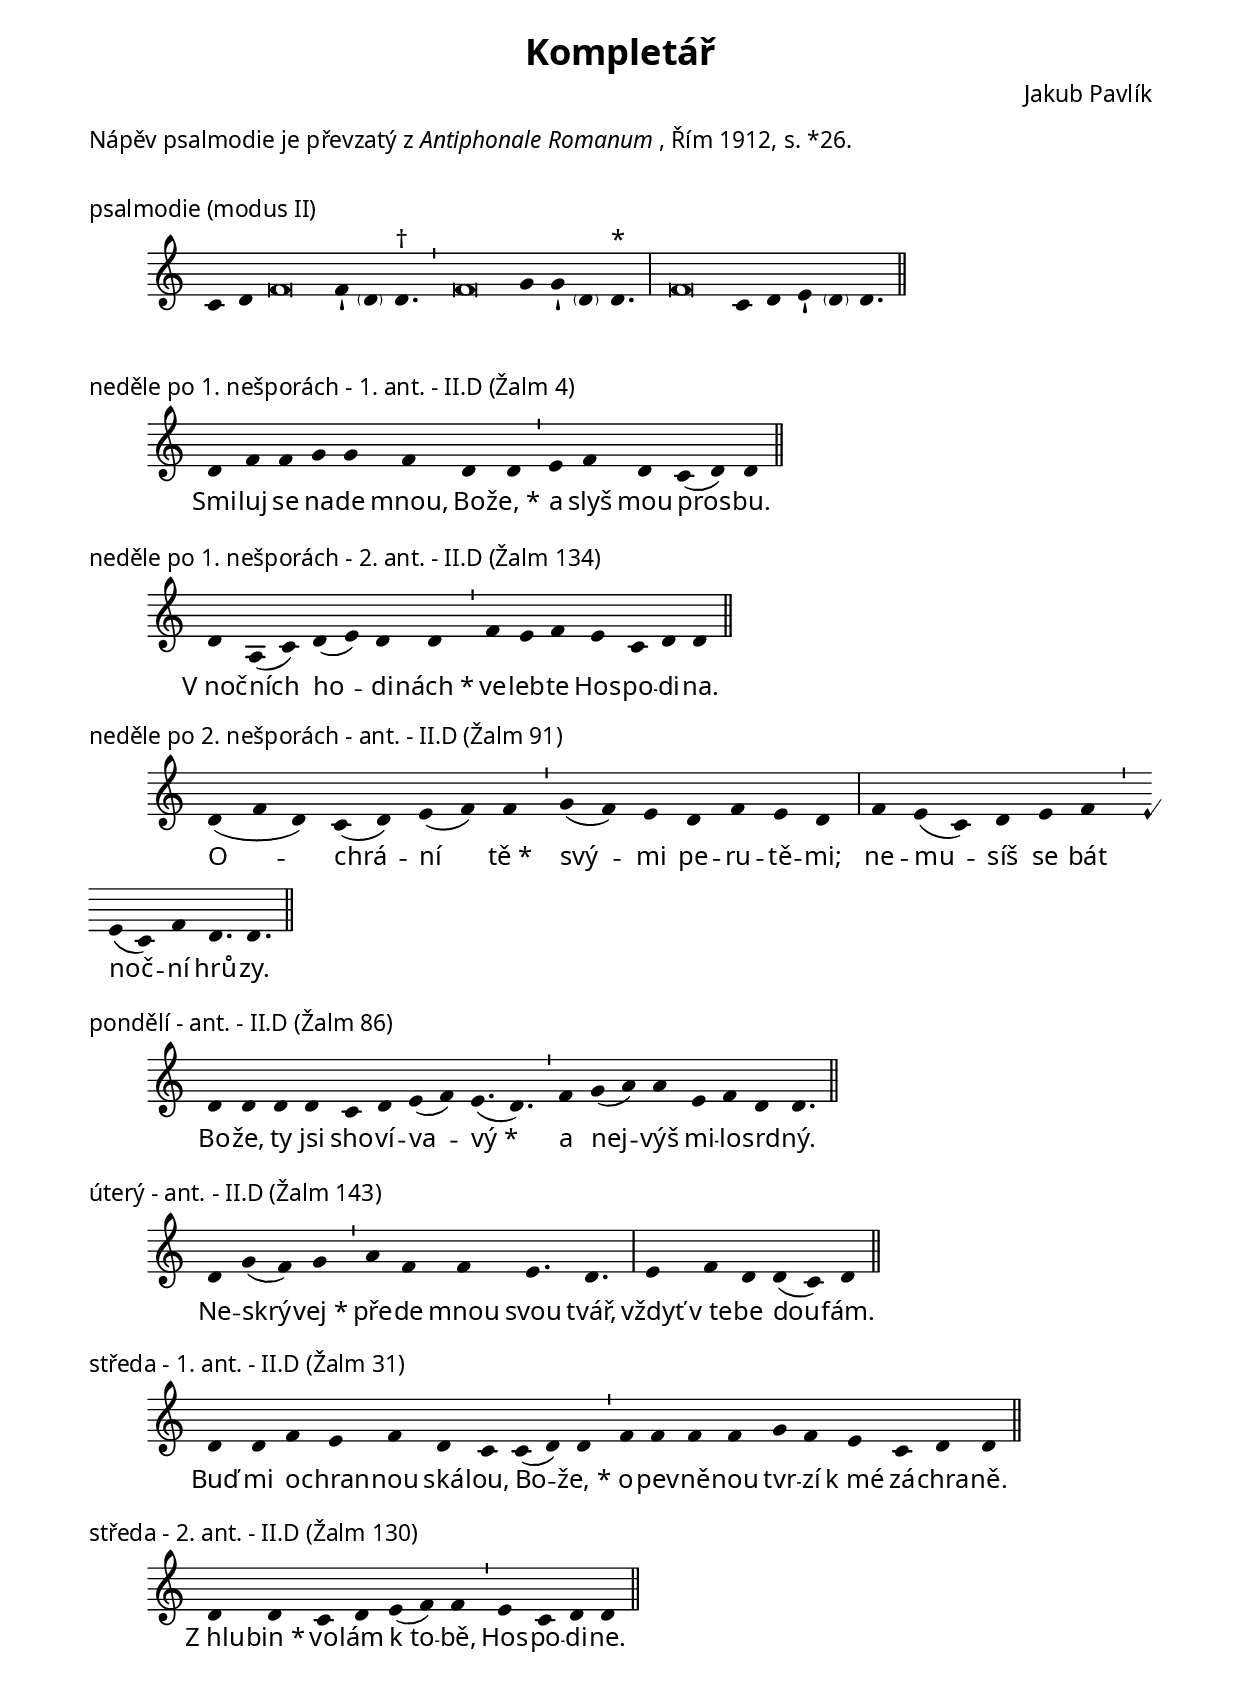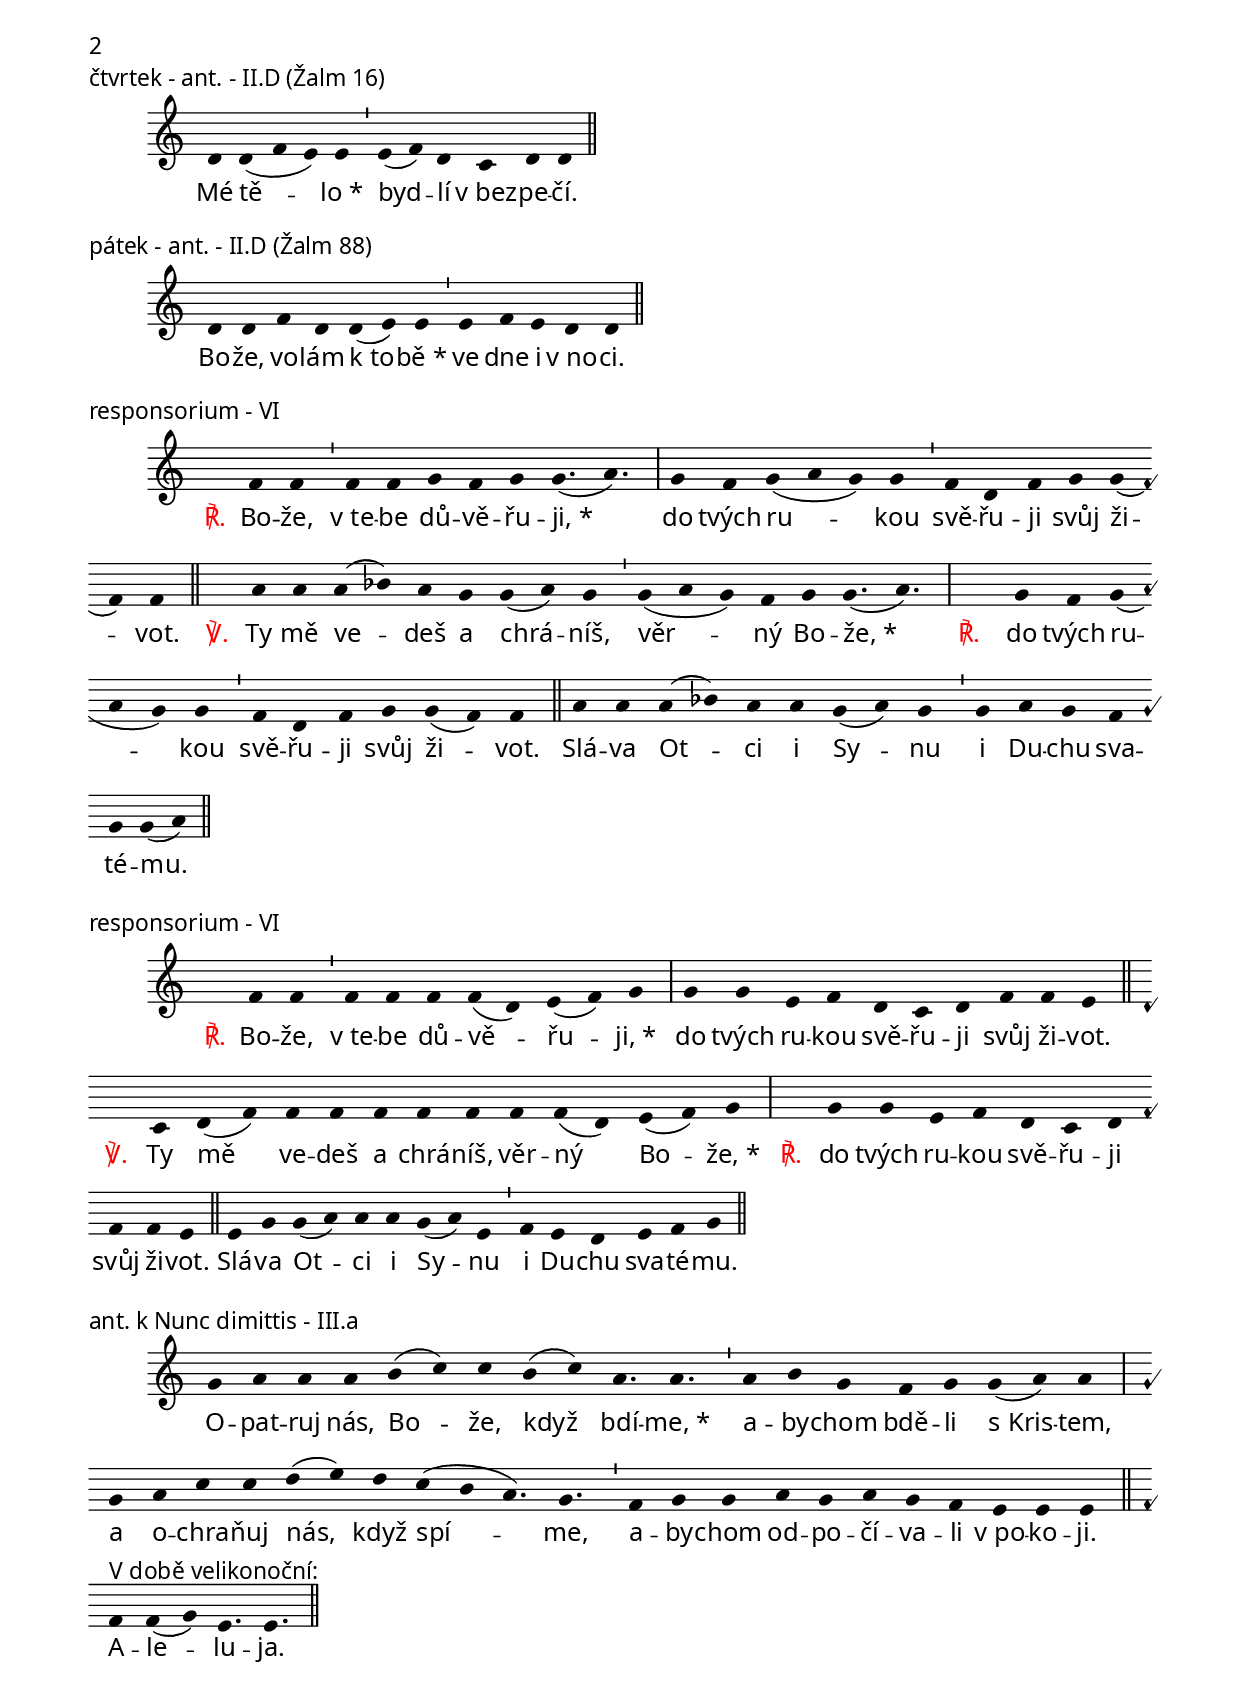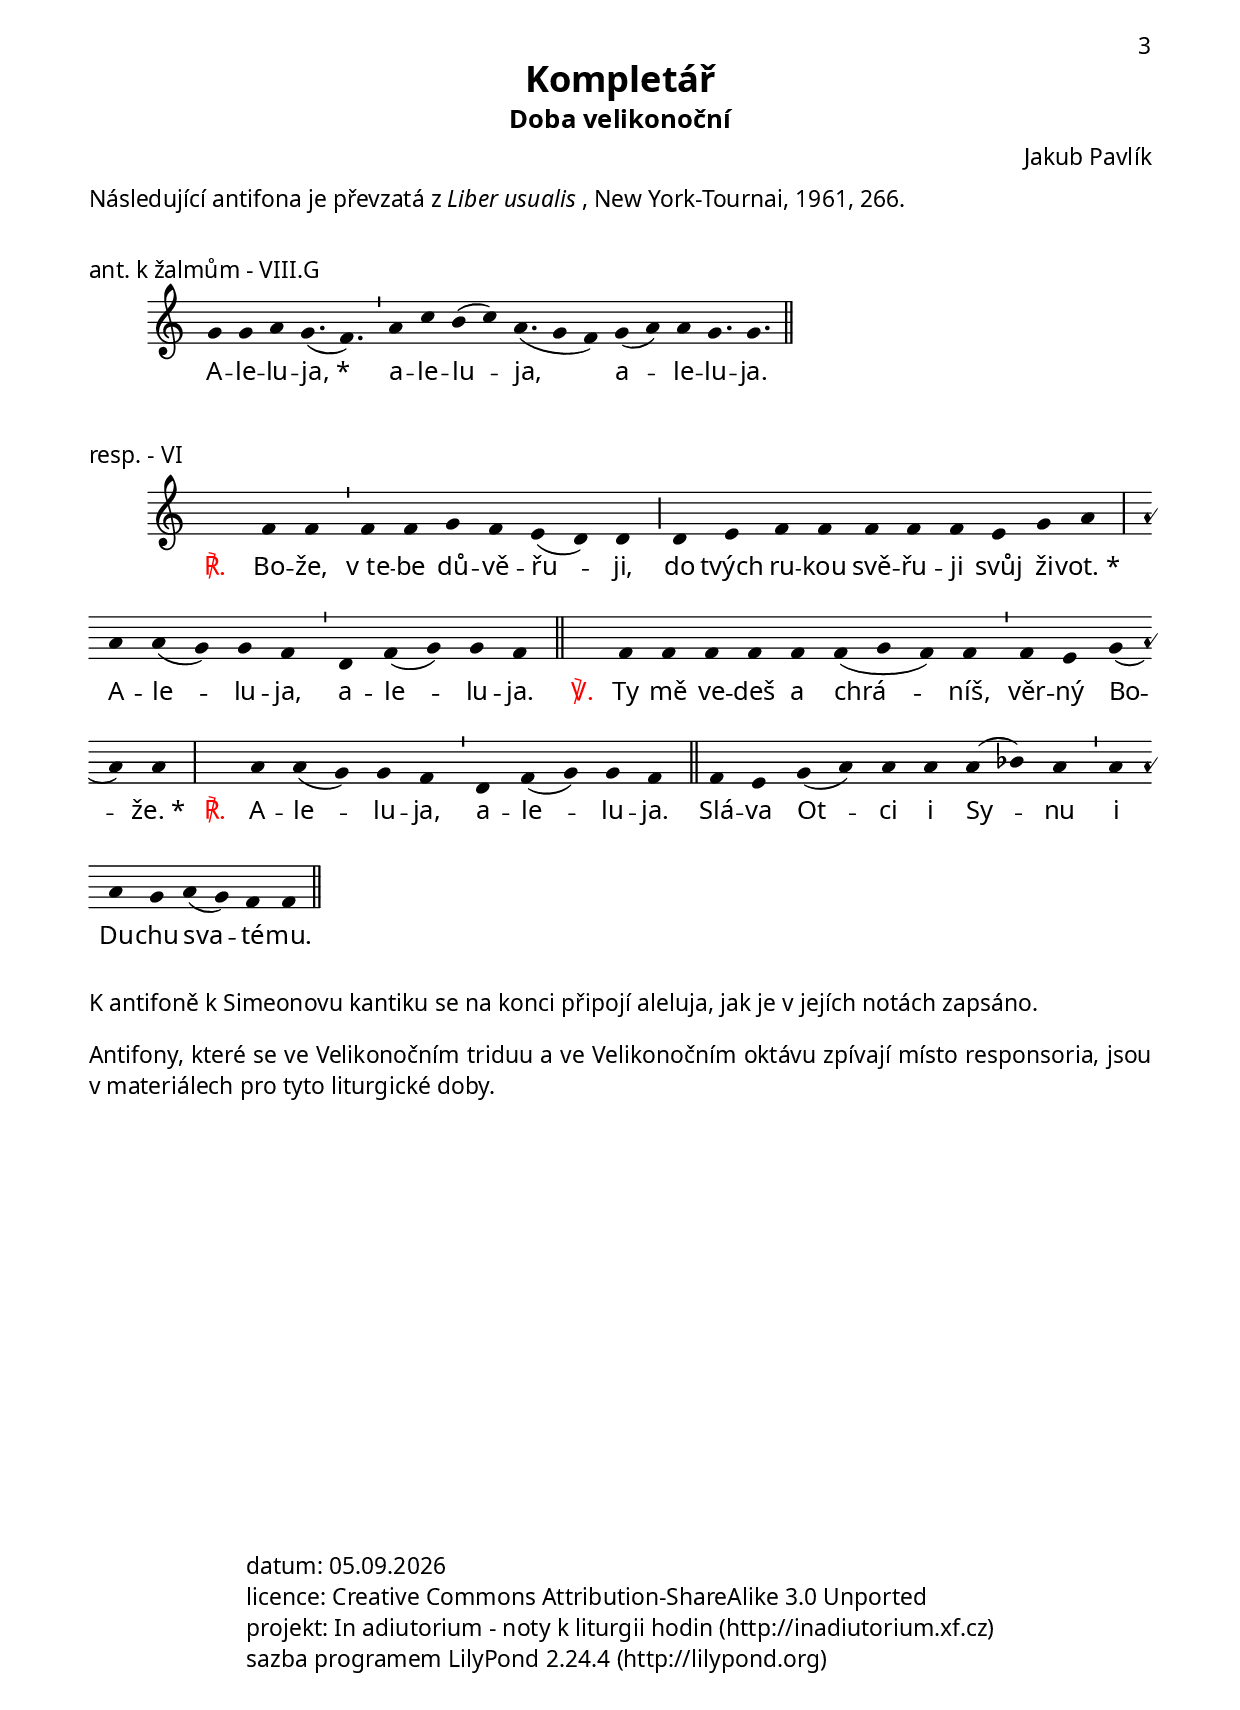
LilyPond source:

\version "2.12.3"

\header {
  title = "Kompletář"
  composer = "Jakub Pavlík"
}

\include "spolecne.ly"
\include "dilyresponsorii.ly"

\paper {
  ragged-bottom=##f
  ragged-last-bottom=##f
  
  % kvuli poznamce na zacatku, aby se k ni neprilepil titulek prvni antifony
  markup-markup-spacing #'minimum-distance = #5
}

\markup {
  \wordwrap {
    Nápěv psalmodie je převzatý z \italic{Antiphonale Romanum}, Řím 1912, s. *26.
  }
}

\score {
  \relative c' {
    \choralniRezim
    
    c d f\breve f4-| \parenthesize d d4.^\markup\large\Dagger \barMin
    f\breve g4 g-| \parenthesize d d4.^\markup\large{*} \barMax 
    f\breve c4 d e-| \parenthesize d d4. \barFinalis
  }
  \header {
    quid = "psalmodie"
    modus = "II"
    differentia = ""
    piece = "psalmodie (modus II)"
    id = "psalmodie"
  }
}

%{
\score {
  \relative c' {
    \choralniRezim
    
    c d f\breve f4-| \parenthesize d d4. \mark\markup\large\Dagger \barMin
    f\breve g4 g-| \parenthesize d d4. \mark\markup\large{*} \barMax 
    f\breve c4 d e-| \parenthesize d d4. \barFinalis
  }
  \header {
    quid = "psalmodie"
    modus = "II"
    differentia = ""
    piece = "psalmodie (modus II)"
    id = "psalmodie-proantifonar"
  }
  \layout{
    indent = 0\cm
  }
}
%}

\score {
  \relative c' {
    \choralniRezim

    d4 f f g g f d d \barMin e f d c( d) d \barFinalis
  }
  \addlyrics {
    Smi -- luj se na -- de mnou, Bo -- že,_* a slyš mou pros -- bu.
  }
  \header {
    quid = "neděle po 1. nešporách - 1. ant."
    quidbreve = "1. ant."
    modus = "II"
    differentia = "D"
    psalmus = "Žalm 4"
    id = "nei1"
    piece = \markup\sestavTitulek
  }
}

\score {
  \relative c' {
    \choralniRezim
    d4 a( c) d( e) d d \barMin
    f4 e f e c d d4 \barFinalis
  }
  \addlyrics {
    V_noč -- ních ho -- di -- nách_* ve -- leb -- te Hos -- po -- di -- na.
  }
  \header {
    quid = "neděle po 1. nešporách - 2. ant."
    quidbreve = "2. ant."
    modus = "II"
    differentia = "D"
    psalmus = "Žalm 134"
    piece = \markup\sestavTitulek
    id = "nei2"
  }
}

\score {
  \relative c' {
    \choralniRezim
    d4( f d) c( d) e( f) f \barMin
    g( f) e d f e d \barMax
    f e( c) d e f \barMin
    e( c) f d4. d4. \barFinalis
  }
  \addlyrics {
    O -- chrá -- ní tě_* svý -- mi pe -- ru -- tě -- mi;
    ne -- mu -- síš se bát noč -- ní hrů -- zy.
  }
  \header {
    quid = "neděle po 2. nešporách - ant."
    quidbreve = "ant."
    modus = "II"
    differentia = "D"
    psalmus = "Žalm 91"
    piece = \markup\sestavTitulek
    id = "neii"
  }
}

\score {
  \relative c' {
    \choralniRezim
    d4 d d d c d e( f) e4.( d) \barMin f4 g( a) a e f d d4. \barFinalis
  }
  \addlyrics {
    Bo -- že, ty jsi sho -- ví -- va -- vý_* a nej -- výš mi -- lo -- srd -- ný.
  }
  \header {
    quid = "pondělí - ant."
    quidbreve = "ant."
    modus = "II"
    differentia = "D"
    piece = \markup\sestavTitulek
    psalmus = "Žalm 86"
    id = "po"
  }
}

\score {
  \relative c' {
    \choralniRezim
    d4 g( f) g \barMin a f f e4. d \barMax
    e4 f d d( c) d \barFinalis
  }
  \addlyrics {
    Ne -- skrý -- vej_* pře -- de mnou svou tvář,
    vždyť v_te -- be dou -- fám.
  }
  \header {
    quid = "úterý - ant."
    quidbreve = "ant."
    modus = "II"
    differentia = "D"
    psalmus = "Žalm 143"
    piece = \markup\sestavTitulek
    id = "ut"
  }
}

\score {
  \relative c' {
    \choralniRezim
    d4 d f e f d c c( d) d \barMin
    f f f f g f e c d d \barFinalis
  }
  \addlyrics {
    Buď mi o -- chran -- nou ská -- lou, Bo -- že,_*
    o -- pev -- ně -- nou tvr -- zí k_mé zá -- chra -- ně.
  }
  \header {
    quid = "středa - 1. ant."
    quidbreve = "1. ant."
    modus = "II"
    differentia = "D"
    psalmus = "Žalm 31"
    piece = \markup\sestavTitulek
    id = "st1"
  }
}

\score {
  \relative c' {
    \choralniRezim
    d4 d c d e( f) f \barMin
    e c d d \barFinalis
  }
  \addlyrics {
    Z_hlu -- bin_* vo -- lám k_to -- bě, Hos -- po -- di -- ne.
  }
  \header {
    quid = "středa - 2. ant."
    quidbreve = "2. ant."
    modus = "II"
    differentia = "D"
    psalmus = "Žalm 130"
    piece = \markup\sestavTitulek
    id = "st2"
  }
}

\score {
  \relative c' {
    \choralniRezim
    d4 d( f e) e \barMin e( f) d c d d \barFinalis
  }
  \addlyrics {
    Mé tě -- lo_* byd -- lí v_bez -- pe -- čí.
  }
  \header {
    quid = "čtvrtek - ant."
    quidbreve = "ant."
    modus = "II"
    differentia = "D"
    psalmus = "Žalm 16"
    piece = \markup\sestavTitulek
    id = "ct"
  }
}

\score {
  \relative c' {
    \choralniRezim
    d4 d f d d( e) e \barMin e f e d d \barFinalis
  }
  \addlyrics {
    Bo -- že, vo -- lám k_to -- bě_* ve dne i v_no -- ci.
  }
  \header {
    quid = "pátek - ant."
    quidbreve = "ant."
    modus = "II"
    differentia = "D"
    psalmus = "Žalm 88"
    piece = \markup\sestavTitulek
    id = "pa"
  }
}

\score {
  \relative c' {
    \choralniRezim
    
    % R
    \neviditelna f
    f4 f \barMin f f g f g g4.( a) \barMax
    g4 f g( a g) g \barMin f d f g g( f) f \barFinalis
    % V
    \neviditelna a
    a4 a a( bes) a g g( a) g \barMin g( a g) f g g4.( a) \barMax
    % R
    \neviditelna g
    g4 f g( a g) g \barMin f d f g g( f) f \barFinalis
    % Slava
    \respVIdoxologie \barFinalis
  }
  \addlyrics {
    \Response Bo -- že, v_te -- be dů -- vě -- řu -- ji,_*
    do tvých ru -- kou svě -- řu -- ji svůj ži -- vot.
    \Verse Ty mě ve -- deš a chrá -- níš, věr -- ný Bo -- že,_*
    \Response do tvých ru -- kou svě -- řu -- ji svůj ži -- vot.
    \textRespDoxologie
  }
  \header {
    quid = "resp."
    modus = "VI"
    piece = "responsorium - VI"
    id = "resp"
  }
}

\score {
  \relative c' {
    \choralniRezim
    
    % R
    \neviditelna f
    f4 f \barMin f f f f( d) e( f) g \barMax
    g g e f d c d f f e \barFinalis
    % V
    \neviditelna d
    c d( f) f f f f f f f( d) e( f) g \barMax
    % R
    \neviditelna g
    g g e f d c d f f e \barFinalis
    % Slava
    \respIVdoxologie \barFinalis
  }
  \addlyrics {
    \Response Bo -- že, v_te -- be dů -- vě -- řu -- ji,_*
    do tvých ru -- kou svě -- řu -- ji svůj ži -- vot.
    \Verse Ty mě ve -- deš a chrá -- níš, věr -- ný Bo -- že,_*
    \Response do tvých ru -- kou svě -- řu -- ji svůj ži -- vot.
    \textRespDoxologie
  }
  \header {
    quid = "resp."
    modus = "IV"
    piece = "responsorium - VI"
    id = "resp-adv"
  }
}

\score {
  \relative c'' {
    \choralniRezim
    g4 a a a b( c) c b( c) a4. a \barMin
    a4 b g f g g( a) a \barMax
    g a c c d( e) d c( b a4.) g \barMin
    f4 g g a g a g f e e e \barFinalis
    f^\markup{V době velikonoční:} f( g) e4. e \barFinalis
  }
  \addlyrics {
    O -- pat -- ruj nás, Bo -- že, když bdí -- me,_*
    a -- by -- chom bdě -- li s_Kris -- tem,
    a o -- chra -- ňuj nás, když spí -- me,
    a -- by -- chom od -- po -- čí -- va -- li v_po -- ko -- ji.
    A -- le -- lu -- ja.
  }
  \header {
    quid = "ant. k Nunc dimittis"
    quidbreve = "ant."
    modus = "III"
    differentia = "a" 
    psalmus = "Nunc dimittis"
    piece = \markup {\sestavTitulekBezZalmu}
    id = "sim"
  }
}
  
\bookpart {
  \header {
    subtitle = "Doba velikonoční" 
  }
  
  % Tato cast obsahuje mene not a proto je lepsi, aby se, narozdil
  % od prvni casti, noty neroztahovaly na celou stranku, ale byly
  % nakupene nahore:
  \paper {
    ragged-bottom=##f
    ragged-last-bottom=##t
  }
  
  \markup {Následující antifona je převzatá z \italic{Liber usualis}, New York-Tournai, 1961, 266.}
  
  \score {
    \relative c'' {
      \choralniRezim
      g4 g a g4.( f) \barMin
      a4 c b( c) a4.( g4 f)
      g( a) a g4. g \barFinalis
    }
    \addlyrics {
      A -- le -- lu -- ja,_*
      a -- le -- lu -- ja,
      a -- le -- lu -- ja.
    }
    \header {
      quid = "ant. k žalmům"
      quidbreve = "ant."
      modus = "VIII"
      differentia = "G" 
      psalmus = ""
      id = "pasch"
      piece = \markup {\sestavTitulekBezZalmu}
      fons = "Liber usualis, New York-Tournai, 1961, 266."
    }
  }
  
  \score {
    \relative c' {
      \choralniRezim
      
      % R
      \neviditelna f
      f4 f \barMin f f g f e( d) d \barMaior
      d e f f f f f e g a \barMax
      \respVIalelujaResponsum \barFinalis
      % V
      \neviditelna f
      f4 f f f f f( g f) f \barMin f e g( a) a \barMax
      % R
      \neviditelna a
      \respVIalelujaResponsum \barFinalis
      % Slava
      \respVIalelujaDoxologie \barFinalis
    }
    \addlyrics {
      \Response Bo -- že, v_te -- be dů -- vě -- řu -- ji,
      do tvých ru -- kou svě -- řu -- ji svůj ži -- vot._* \textRespAleluja
      \Verse Ty mě ve -- deš a chrá -- níš, věr -- ný Bo -- že._*
      \Response \textRespAleluja
      \textRespDoxologie
    }
    \header {
      quid = "resp."
      modus = "VI"
      id = "paschresp"
      piece = \markup {\sestavTitulekResp}
    }
  }
  
  \markup\justify {K antifoně k Simeonovu kantiku se na konci připojí aleluja,
  jak je v jejích notách zapsáno.}
  
  \markup\justify {Antifony, které se ve Velikonočním triduu
  a ve Velikonočním oktávu zpívají místo responsoria, jsou
  "v materiálech" pro tyto liturgické doby.}
}